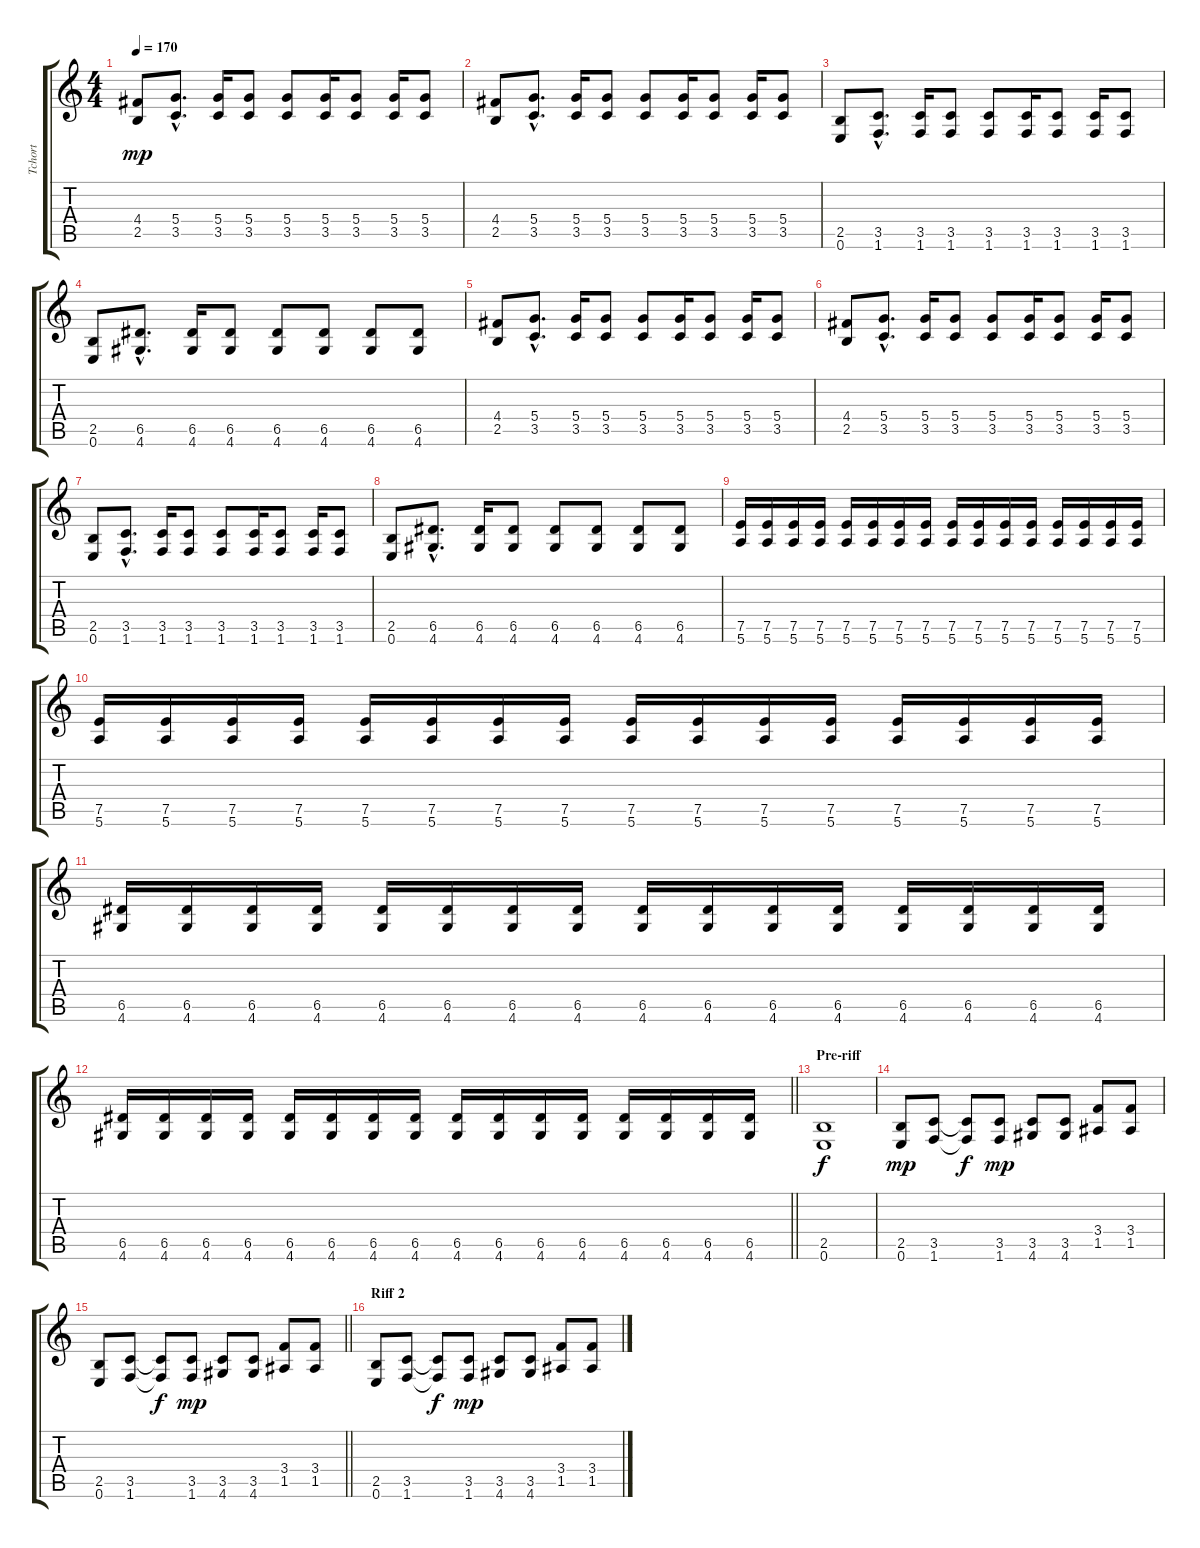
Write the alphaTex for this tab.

\track ("Tchort" "Tchort") {instrument distortionguitar}
\staff {score tabs}
\tuning (E4 B3 G3 D3 A2 E2) {hide}
\ts (4 4)
\tempo 170
\clef g2
\ks c
(4.4 2.5).8{dy mp} (5.4{hac} 3.5{hac}).8{d} (5.4 3.5).16 (5.4 3.5).8 (5.4 3.5).8 (5.4 3.5).16 (5.4 3.5).8 (5.4 3.5).16 (5.4 3.5).8 |
(4.4 2.5).8 (5.4{hac} 3.5{hac}).8{d} (5.4 3.5).16 (5.4 3.5).8 (5.4 3.5).8 (5.4 3.5).16 (5.4 3.5).8 (5.4 3.5).16 (5.4 3.5).8 |
(2.5 0.6).8 (3.5{hac} 1.6{hac}).8{d} (3.5 1.6).16 (3.5 1.6).8 (3.5 1.6).8 (3.5 1.6).16 (3.5 1.6).8 (3.5 1.6).16 (3.5 1.6).8 |
(2.5 0.6).8 (6.5{hac} 4.6{hac}).8{d} (6.5 4.6).16 (6.5 4.6).8 (6.5 4.6).8 (6.5 4.6).8 (6.5 4.6).8 (6.5 4.6).8 |
(4.4 2.5).8 (5.4{hac} 3.5{hac}).8{d} (5.4 3.5).16 (5.4 3.5).8 (5.4 3.5).8 (5.4 3.5).16 (5.4 3.5).8 (5.4 3.5).16 (5.4 3.5).8 |
(4.4 2.5).8 (5.4{hac} 3.5{hac}).8{d} (5.4 3.5).16 (5.4 3.5).8 (5.4 3.5).8 (5.4 3.5).16 (5.4 3.5).8 (5.4 3.5).16 (5.4 3.5).8 |
(2.5 0.6).8 (3.5{hac} 1.6{hac}).8{d} (3.5 1.6).16 (3.5 1.6).8 (3.5 1.6).8 (3.5 1.6).16 (3.5 1.6).8 (3.5 1.6).16 (3.5 1.6).8 |
(2.5 0.6).8 (6.5{hac} 4.6{hac}).8{d} (6.5 4.6).16 (6.5 4.6).8 (6.5 4.6).8 (6.5 4.6).8 (6.5 4.6).8 (6.5 4.6).8 |
(7.5 5.6).16 (7.5 5.6).16 (7.5 5.6).16 (7.5 5.6).16 (7.5 5.6).16 (7.5 5.6).16 (7.5 5.6).16 (7.5 5.6).16 (7.5 5.6).16 (7.5 5.6).16 (7.5 5.6).16 (7.5 5.6).16 (7.5 5.6).16 (7.5 5.6).16 (7.5 5.6).16 (7.5 5.6).16 |
(7.5 5.6).16 (7.5 5.6).16 (7.5 5.6).16 (7.5 5.6).16 (7.5 5.6).16 (7.5 5.6).16 (7.5 5.6).16 (7.5 5.6).16 (7.5 5.6).16 (7.5 5.6).16 (7.5 5.6).16 (7.5 5.6).16 (7.5 5.6).16 (7.5 5.6).16 (7.5 5.6).16 (7.5 5.6).16 |
(6.5 4.6).16 (6.5 4.6).16 (6.5 4.6).16 (6.5 4.6).16 (6.5 4.6).16 (6.5 4.6).16 (6.5 4.6).16 (6.5 4.6).16 (6.5 4.6).16 (6.5 4.6).16 (6.5 4.6).16 (6.5 4.6).16 (6.5 4.6).16 (6.5 4.6).16 (6.5 4.6).16 (6.5 4.6).16 |
\barLineRight lightlight
(6.5 4.6).16 (6.5 4.6).16 (6.5 4.6).16 (6.5 4.6).16 (6.5 4.6).16 (6.5 4.6).16 (6.5 4.6).16 (6.5 4.6).16 (6.5 4.6).16 (6.5 4.6).16 (6.5 4.6).16 (6.5 4.6).16 (6.5 4.6).16 (6.5 4.6).16 (6.5 4.6).16 (6.5 4.6).16 |
\section ("" "Pre-riff")
(2.5 0.6).1{dy f} |
(2.5 0.6).8{dy mp} (3.5 1.6).8 (3.5{t} 1.6{t}).8{dy f} (3.5 1.6).8{dy mp} (3.5 4.6).8 (3.5 4.6).8 (3.4 1.5).8 (3.4 1.5).8 |
\barLineRight lightlight
(2.5 0.6).8 (3.5 1.6).8 (3.5{t} 1.6{t}).8{dy f} (3.5 1.6).8{dy mp} (3.5 4.6).8 (3.5 4.6).8 (3.4 1.5).8 (3.4 1.5).8 |
\section ("" "Riff 2")
(2.5 0.6).8 (3.5 1.6).8 (3.5{t} 1.6{t}).8{dy f} (3.5 1.6).8{dy mp} (3.5 4.6).8 (3.5 4.6).8 (3.4 1.5).8 (3.4 1.5).8
